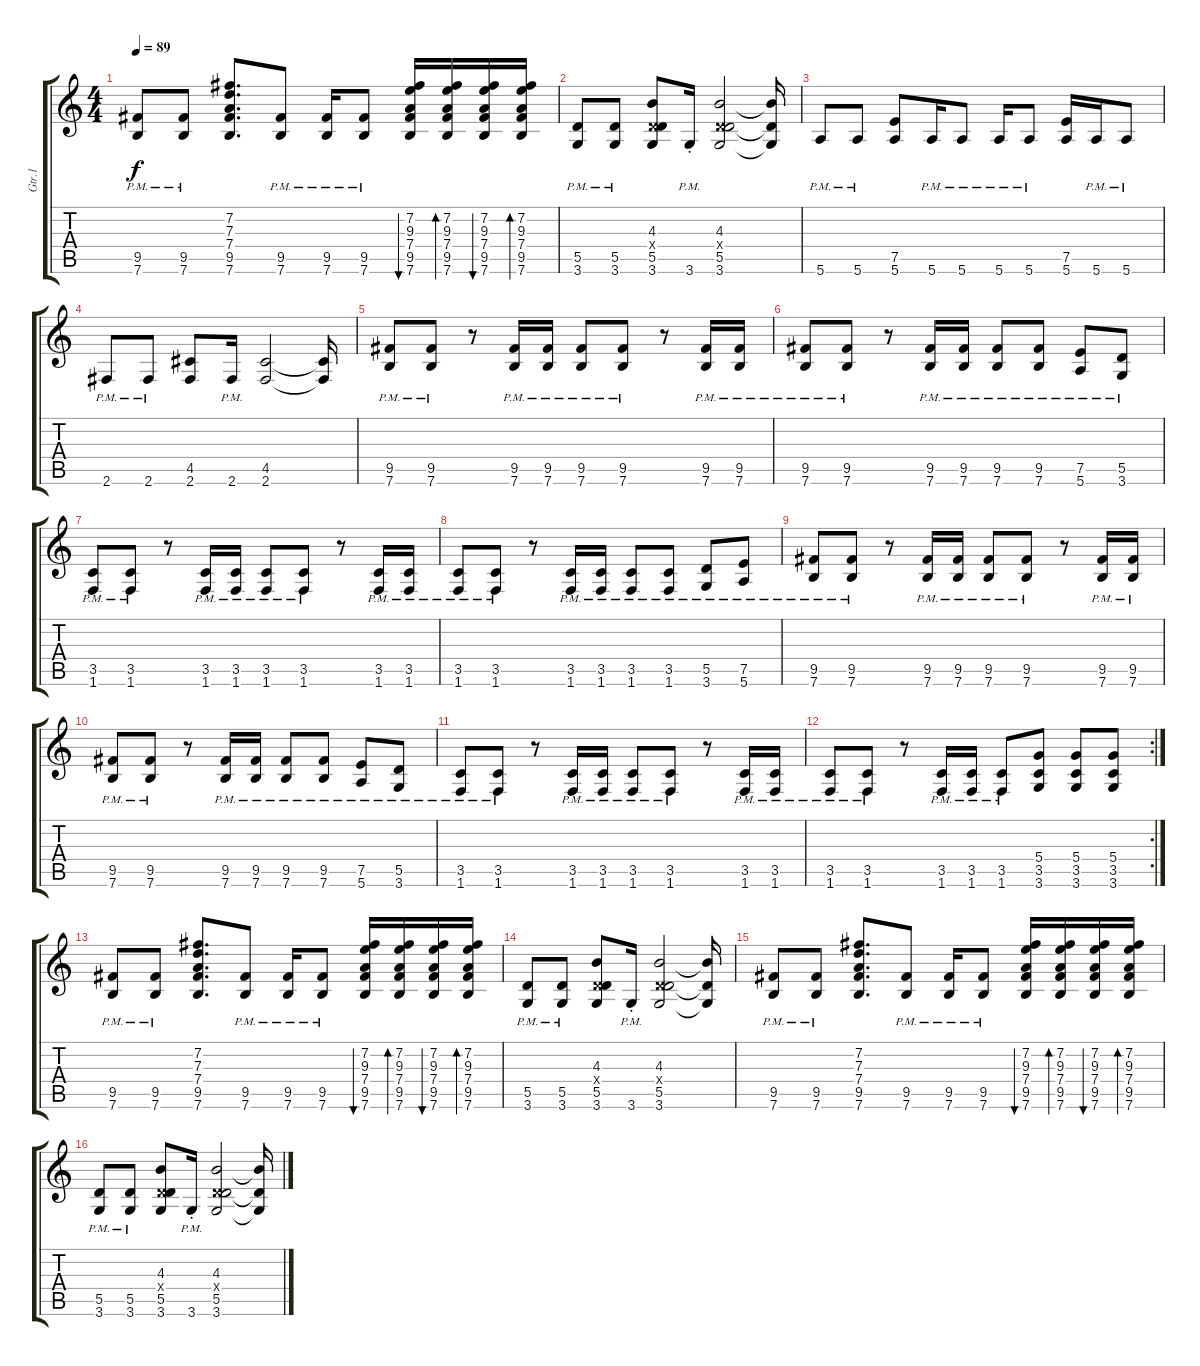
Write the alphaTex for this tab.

\track ("Gtr.1" "Gtr.1") {instrument distortionguitar}
\staff {score tabs}
\tuning (E4 B3 G3 D3 A2 E2) {hide}
\ts (4 4)
\tempo 89
\clef g2
\ks c
(9.5{pm} 7.6{pm}).8{dy f} (9.5{pm} 7.6{pm}).8 (7.2 7.3 7.4 9.5 7.6).8{d} (9.5{pm} 7.6{pm}).8 (9.5{pm} 7.6{pm}).16 (9.5{pm} 7.6{pm}).8 (7.2 9.3 7.4 9.5 7.6).16{bu 30} (7.2 9.3 7.4 9.5 7.6).16{bd 30} (7.2 9.3 7.4 9.5 7.6).16{bu 30} (7.2 9.3 7.4 9.5 7.6).16{bd 30} |
(5.5{pm} 3.6{pm}).8 (5.5{pm} 3.6{pm}).8 (4.3 0.4{x} 5.5 3.6).8 3.6{pm st}.16 (4.3 0.4{x} 5.5 3.6).2 (4.3{t} 5.5{t} 3.6{t}).16 |
5.6{pm}.8 5.6{pm}.8 (7.5 5.6).8 5.6{pm}.16 5.6{pm}.8 5.6{pm}.16 5.6{pm}.8 (7.5 5.6).16 5.6{pm}.16 5.6{pm}.8 |
2.6{pm}.8 2.6{pm}.8 (4.5 2.6).8 2.6{pm}.16 (4.5 2.6).2 (4.5{t} 2.6{t}).16 |
(9.5{pm} 7.6{pm}).8 (9.5{pm} 7.6{pm}).8 r.8 (9.5{pm} 7.6{pm}).16 (9.5{pm} 7.6{pm}).16 (9.5{pm} 7.6{pm}).8 (9.5{pm} 7.6{pm}).8 r.8 (9.5{pm} 7.6{pm}).16 (9.5{pm} 7.6{pm}).16 |
(9.5{pm} 7.6{pm}).8 (9.5{pm} 7.6{pm}).8 r.8 (9.5{pm} 7.6{pm}).16 (9.5{pm} 7.6{pm}).16 (9.5{pm} 7.6{pm}).8 (9.5{pm} 7.6{pm}).8 (7.5{pm} 5.6{pm}).8 (5.5{pm} 3.6{pm}).8 |
(3.5{pm} 1.6{pm}).8 (3.5{pm} 1.6{pm}).8 r.8 (3.5{pm} 1.6{pm}).16 (3.5{pm} 1.6{pm}).16 (3.5{pm} 1.6{pm}).8 (3.5{pm} 1.6{pm}).8 r.8 (3.5{pm} 1.6{pm}).16 (3.5{pm} 1.6{pm}).16 |
(3.5{pm} 1.6{pm}).8 (3.5{pm} 1.6{pm}).8 r.8 (3.5{pm} 1.6{pm}).16 (3.5{pm} 1.6{pm}).16 (3.5{pm} 1.6{pm}).8 (3.5{pm} 1.6{pm}).8 (5.5{pm} 3.6{pm}).8 (7.5{pm} 5.6{pm}).8 |
(9.5{pm} 7.6{pm}).8 (9.5{pm} 7.6{pm}).8 r.8 (9.5{pm} 7.6{pm}).16 (9.5{pm} 7.6{pm}).16 (9.5{pm} 7.6{pm}).8 (9.5{pm} 7.6{pm}).8 r.8 (9.5{pm} 7.6{pm}).16 (9.5{pm} 7.6{pm}).16 |
(9.5{pm} 7.6{pm}).8 (9.5{pm} 7.6{pm}).8 r.8 (9.5{pm} 7.6{pm}).16 (9.5{pm} 7.6{pm}).16 (9.5{pm} 7.6{pm}).8 (9.5{pm} 7.6{pm}).8 (7.5{pm} 5.6{pm}).8 (5.5{pm} 3.6{pm}).8 |
(3.5{pm} 1.6{pm}).8 (3.5{pm} 1.6{pm}).8 r.8 (3.5{pm} 1.6{pm}).16 (3.5{pm} 1.6{pm}).16 (3.5{pm} 1.6{pm}).8 (3.5{pm} 1.6{pm}).8 r.8 (3.5{pm} 1.6{pm}).16 (3.5{pm} 1.6{pm}).16 |
\rc 2
(3.5{pm} 1.6{pm}).8 (3.5{pm} 1.6{pm}).8 r.8 (3.5{pm} 1.6{pm}).16 (3.5{pm} 1.6{pm}).16 (3.5{pm} 1.6{pm}).8 (5.4 3.5 3.6).8 (5.4 3.5 3.6).8 (5.4 3.5 3.6).8 |
(9.5{pm} 7.6{pm}).8 (9.5{pm} 7.6{pm}).8 (7.2 7.3 7.4 9.5 7.6).8{d} (9.5{pm} 7.6{pm}).8 (9.5{pm} 7.6{pm}).16 (9.5{pm} 7.6{pm}).8 (7.2 9.3 7.4 9.5 7.6).16{bu 30} (7.2 9.3 7.4 9.5 7.6).16{bd 30} (7.2 9.3 7.4 9.5 7.6).16{bu 30} (7.2 9.3 7.4 9.5 7.6).16{bd 30} |
(5.5{pm} 3.6{pm}).8 (5.5{pm} 3.6{pm}).8 (4.3 0.4{x} 5.5 3.6).8 3.6{pm st}.16 (4.3 0.4{x} 5.5 3.6).2 (4.3{t} 5.5{t} 3.6{t}).16 |
(9.5{pm} 7.6{pm}).8 (9.5{pm} 7.6{pm}).8 (7.2 7.3 7.4 9.5 7.6).8{d} (9.5{pm} 7.6{pm}).8 (9.5{pm} 7.6{pm}).16 (9.5{pm} 7.6{pm}).8 (7.2 9.3 7.4 9.5 7.6).16{bu 30} (7.2 9.3 7.4 9.5 7.6).16{bd 30} (7.2 9.3 7.4 9.5 7.6).16{bu 30} (7.2 9.3 7.4 9.5 7.6).16{bd 30} |
(5.5{pm} 3.6{pm}).8 (5.5{pm} 3.6{pm}).8 (4.3 0.4{x} 5.5 3.6).8 3.6{pm st}.16 (4.3 0.4{x} 5.5 3.6).2 (4.3{t} 5.5{t} 3.6{t}).16
